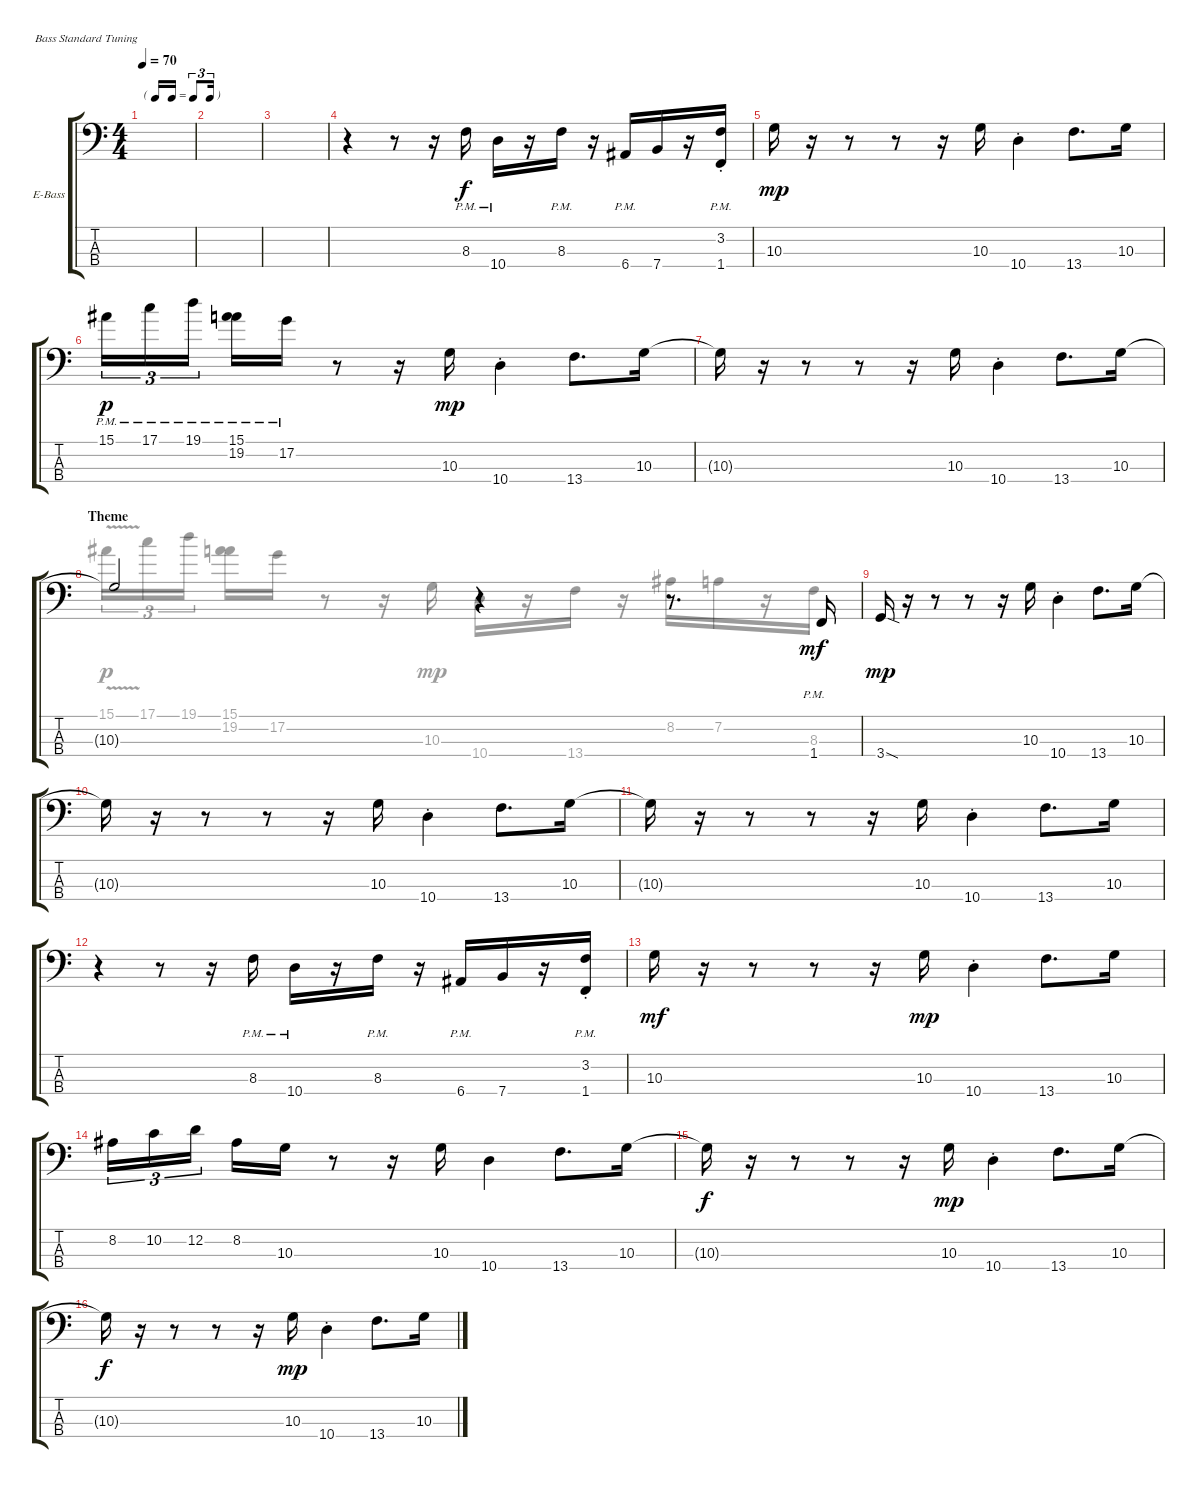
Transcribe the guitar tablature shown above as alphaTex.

\bracketExtendMode groupsimilarinstruments
\firstSystemTrackNameOrientation horizontal
\otherSystemsTrackNameOrientation horizontal
\track ("Bass" "E-Bass") {instrument electricbassfinger}
\staff {score tabs}
\tuning (G2 D2 A1 E1)
\voice
\ts (4 4)
\tf triplet16th
\tempo 70
\clef f4
\ks aminor
|
|
|
r.4 r.8 r.16 8.3{pm}.16 10.4{pm}.16 r.16 8.3{pm}.16 r.16 6.4{pm}.16 7.4.16 r.16 (1.4{pm st} 3.2{st}).16 |
10.3.16{dy mp} r.16 r.8 r.8 r.16 10.3.16 10.4{st}.4 13.4.8{d} 10.3.16 |
15.1{pm}.16{tu (3 2) dy p} 17.1{pm}.16{tu (3 2)} 19.1{pm}.16{tu (3 2)} (15.1{pm} 19.2{pm}).16 17.2{pm}.16 r.8 r.16 10.3.16{dy mp} 10.4{st}.4 13.4.8{d} 10.3.16 |
10.3{t}.16 r.16 r.8 r.8 r.16 10.3.16 10.4{st}.4 13.4.8{d} 10.3.16 |
\section ("" "Theme")
10.3{t}.2 r.4 r.8{d} 1.4{pm}.16{dy mf} |
3.4{sod}.16{dy mp} r.16 r.8 r.8 r.16 10.3.16 10.4{st}.4 13.4.8{d} 10.3.16 |
10.3{t}.16 r.16 r.8 r.8 r.16 10.3.16 10.4{st}.4 13.4.8{d} 10.3.16 |
10.3{t}.16 r.16 r.8 r.8 r.16 10.3.16 10.4{st}.4 13.4.8{d} 10.3.16 |
r.4 r.8 r.16 8.3{pm}.16 10.4{pm}.16 r.16 8.3{pm}.16 r.16 6.4{pm}.16 7.4.16 r.16 (1.4{pm st} 3.2{st}).16 |
10.3.16{dy mf} r.16 r.8 r.8 r.16 10.3.16{dy mp} 10.4{st}.4 13.4.8{d} 10.3.16 |
8.2.16{tu (3 2)} 10.2.16{tu (3 2)} 12.2.16{tu (3 2)} 8.2.16 10.3.16 r.8 r.16 10.3.16 10.4.4 13.4.8{d} 10.3.16 |
10.3{t}.16{dy f} r.16 r.8 r.8 r.16 10.3.16{dy mp} 10.4{st}.4 13.4.8{d} 10.3.16 |
10.3{t}.16{dy f} r.16 r.8 r.8 r.16 10.3.16{dy mp} 10.4{st}.4 13.4.8{d} 10.3.16
\voice
\clef f4
\ottava regular
\simile none
\ks aminor
|
|
|
|
|
|
|
15.1{v}.16{tu (3 2) dy p} 17.1.16{tu (3 2)} 19.1.16{tu (3 2)} (15.1 19.2).16 17.2.16 r.8 r.16 10.3.16{dy mp} 10.4.16 r.16 13.4.16 r.16 8.2.16 7.2.16 r.16 8.3.16 |
|
|
|
|
|
|
|
